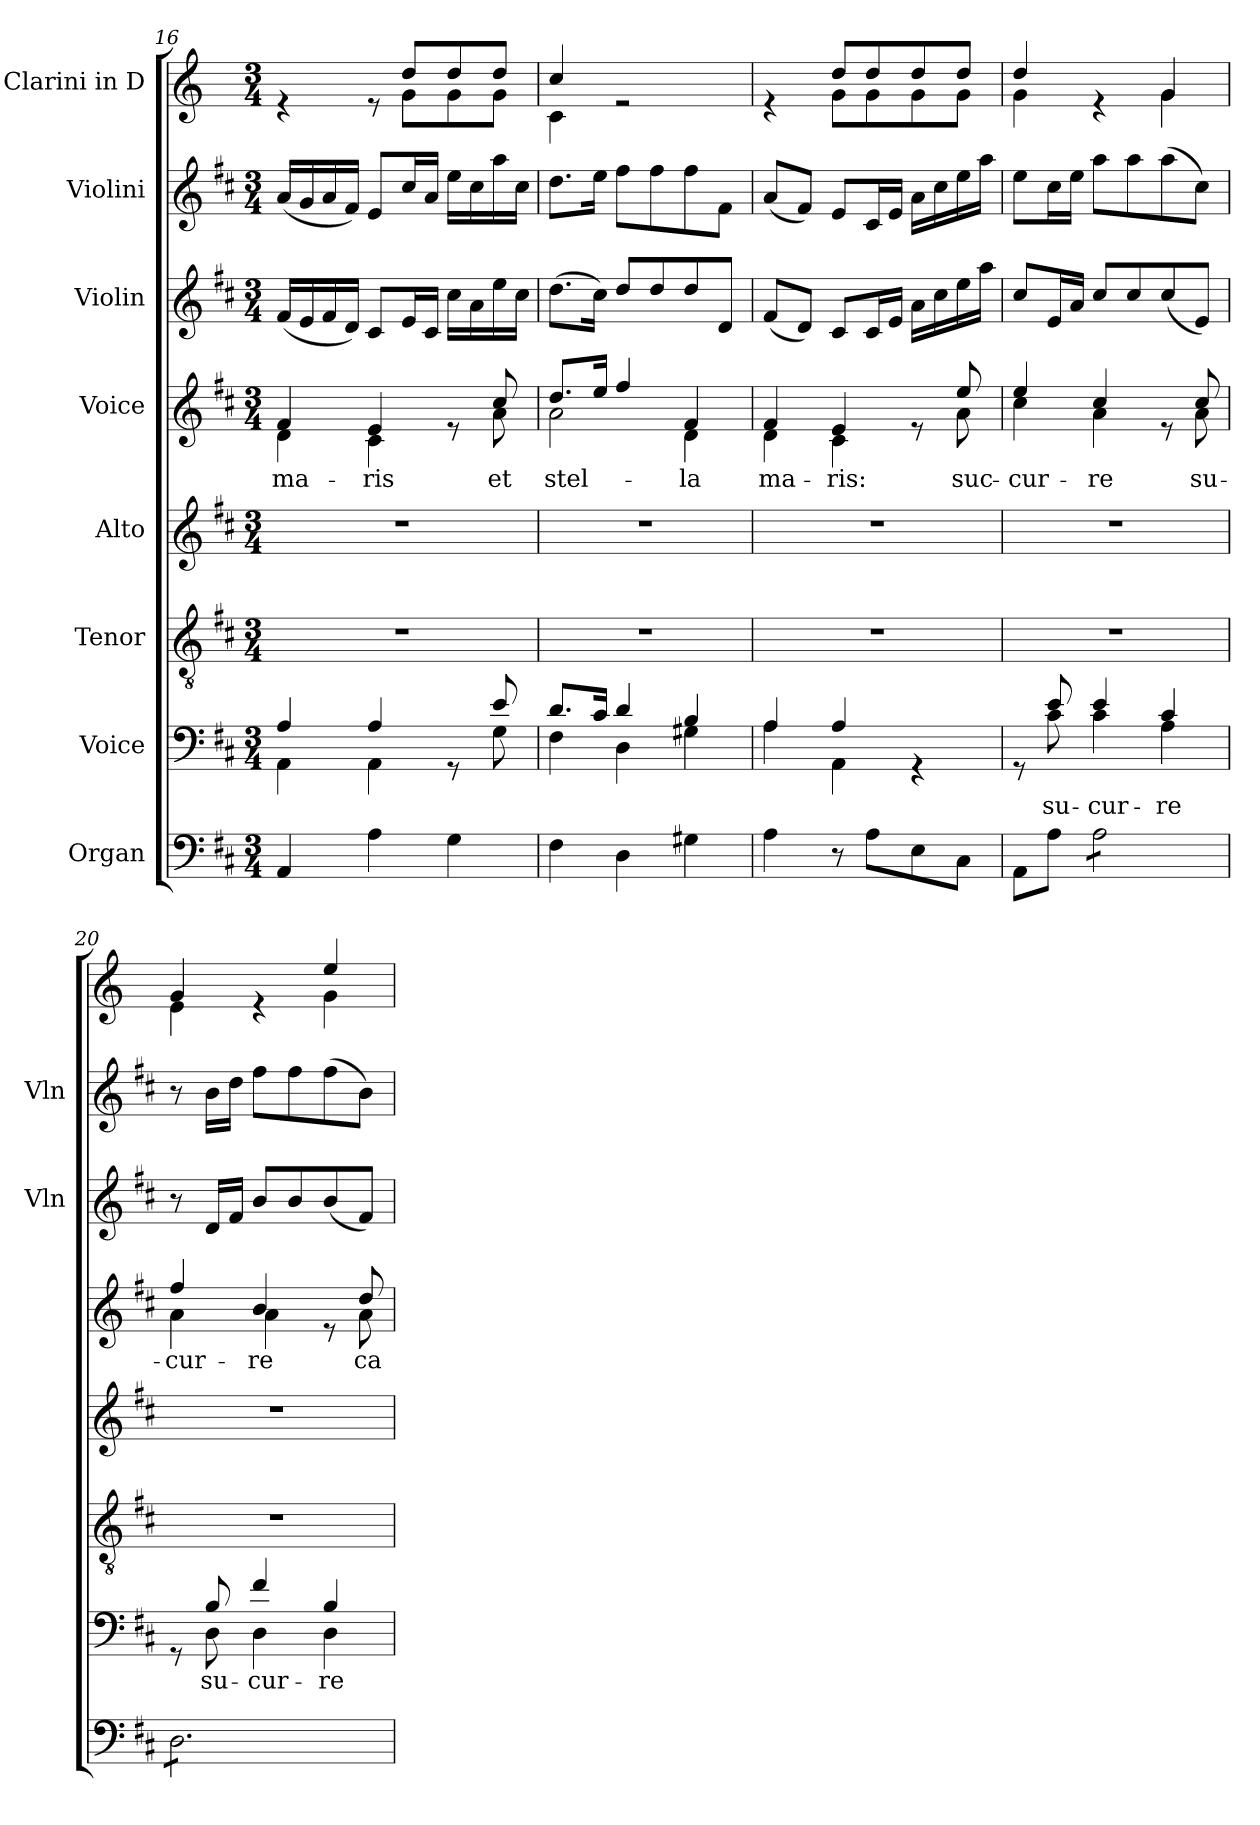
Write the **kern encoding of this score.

**kern	**kern	**text	**kern	**kern	**kern	**text	**kern	**kern	**kern
*part8	*part7	*part7	*part6	*part5	*part4	*part4	*part3	*part2	*part1
*staff8	*staff7	*staff7	*staff6	*staff5	*staff4	*staff4	*staff3	*staff2	*staff1
*I"Organ	*I"Voice	*	*I"Tenor	*I"Alto	*I"Voice	*	*I"Violin	*I"Violini	*I"Clarini in D
*	*	*	*	*	*	*	*I'Vln	*I'Vln	*
!!LO:LB:g=z
*clefF4	*clefF4	*	*clefGv2	*clefG2	*clefG2	*	*clefG2	*clefG2	*clefG2
*	*	*	*	*	*	*	*	*	*ITrd-1c-2
*k[f#c#]	*k[f#c#]	*	*k[f#c#]	*k[f#c#]	*k[f#c#]	*	*k[f#c#]	*k[f#c#]	*k[f#c#]
*M3/4	*M3/4	*	*M3/4	*M3/4	*M3/4	*	*M3/4	*M3/4	*M3/4
=16	=16	=16	=16	=16	=16	=16	=16	=16	=16
*	*^	*	*	*	*	*	*	*	*
!	!	!	!	!	!	!	!LO:LY:b	!	!	!
*	*	*	*	*	*	*^	*	*	*	*^
4AA/	4A/	4AA\	.	2.r	2.r	4f#/	4d\	ma-	(16f#/LL	(16a/LL	4re	4.ryy
.	.	.	.	.	.	.	.	.	16e/	16g/	.	.
.	.	.	.	.	.	.	.	.	16f#/	16a/	.	.
.	.	.	.	.	.	.	.	.	16d/JJ)	16f#/JJ)	.	.
!	!	!	!	!	!	!	!	!LO:LY:b	!	!	!	!
4A\	4A/	4AA\	.	.	.	4e/	4c#\	-ris	8c#/L	8e/L	8re	.
.	.	.	.	.	.	.	.	.	16e/L	16cc#/L	8ee/L	8a\L
.	.	.	.	.	.	.	.	.	16c#/JJ	16a/JJ	.	.
4G\	8rGG	8ryy	.	.	.	8re	8ryy	.	16cc#\LL	16ee\LL	8ee/	8a\
.	.	.	.	.	.	.	.	.	16a\	16cc#\	.	.
!	!	!	!	!	!	!	!	!LO:LY:b	!	!	!	!
.	8e/	8G\	.	.	.	8cc#/	8a\	et	16ee\	16aa\	8ee/J	8a\J
.	.	.	.	.	.	.	.	.	16cc#\JJ	16cc#\JJ	.	.
=17	=17	=17	=17	=17	=17	=17	=17	=17	=17	=17	=17	=17
!	!	!	!	!	!	!	!	!LO:LY:b	!	!	!	!
4F#\	8.d/L	4F#\	.	2.r	2.r	8.dd/L	2a\	stel-	(8.dd\L	8.dd\L	4dd/	4d\
.	16c#/Jk	.	.	.	.	16ee/Jk	.	.	16cc#\Jk)	16ee\Jk	.	.
4D\	4d/	4D\	.	.	.	4ff#/	.	.	8dd/L	8ff#\L	2re	2ryy
.	.	.	.	.	.	.	.	.	8dd/	8ff#\	.	.
!	!	!	!	!	!	!	!	!LO:LY:b	!	!	!	!
4G#X\	4B/	4G#X\	.	.	.	4f#/	4d\	-la	8dd/	8ff#\	.	.
.	.	.	.	.	.	.	.	.	8d/J	8f#\J	.	.
=18	=18	=18	=18	=18	=18	=18	=18	=18	=18	=18	=18	=18
!	!	!	!	!	!	!	!	!LO:LY:b	!	!	!	!
4A\	4A/	4A\	.	2.r	2.r	4f#/	4d\	ma-	(8f#/L	(8a/L	4re	4ryy
.	.	.	.	.	.	.	.	.	8d/J)	8f#/J)	.	.
!	!	!	!	!	!	!	!	!LO:LY:b	!	!	!	!
8r	4A/	4AA\	.	.	.	4e/	4c#\	-ris:	8c#/L	8e/L	8ee/L	8a\L
8A\L	.	.	.	.	.	.	.	.	16c#/L	16c#/L	8ee/	8a\
.	.	.	.	.	.	.	.	.	16e/JJ	16e/JJ	.	.
8E\	4rGG	4ryy	.	.	.	8re	8ryy	.	16a\LL	16a\LL	8ee/	8a\
.	.	.	.	.	.	.	.	.	16cc#\	16cc#\	.	.
!	!	!	!	!	!	!	!	!LO:LY:b	!	!	!	!
8C#\J	.	.	.	.	.	8ee/	8a\	suc-	16ee\	16ee\	8ee/J	8a\J
.	.	.	.	.	.	.	.	.	16aa\JJ	16aa\JJ	.	.
=19	=19	=19	=19	=19	=19	=19	=19	=19	=19	=19	=19	=19
!	!	!	!	!	!	!	!	!LO:LY:b	!	!	!	!
8AA\L	8rGG	8ryy	.	2.r	2.r	4ee/	4cc#\	-cur-	8cc#/L	8ee\L	4ee/	4a\
!	!	!	!LO:LY:b	!	!	!	!	!	!	!	!	!
8A\J	8e/	8c#\	su-	.	.	.	.	.	16e/L	16cc#\L	.	.
.	.	.	.	.	.	.	.	.	16a/JJ	16ee\JJ	.	.
!	!	!	!LO:LY:b	!	!	!	!	!LO:LY:b	!	!	!	!
*tremolo	*	*	*	*	*	*	*	*	*	*	*	*
8A\L	4e/	4c#\	-cur-	.	.	4cc#/	4a\	-re	8cc#/L	8aa\L	4re	4ryy
8A\	.	.	.	.	.	.	.	.	8cc#/	8aa\	.	.
!	!	!	!LO:LY:b	!	!	!	!	!	!	!	!	!
8A\	4c#/	4A\	-re	.	.	8re	8ryy	.	(8cc#/	(8aa\	4a/	4a\
!	!	!	!	!	!	!	!	!LO:LY:b	!	!	!	!
8A\J	.	.	.	.	.	8cc#/	8a\	su-	8e/J)	8cc#\J)	.	.
=20	=20	=20	=20	=20	=20	=20	=20	=20	=20	=20	=20	=20
!	!	!	!	!	!	!	!	!LO:LY:b	!	!	!	!
8D\L	8rGG	8ryy	.	2.r	2.r	4ff#/	4a\	-cur-	8r	8r	4a/	4f#\
!	!	!	!LO:LY:b	!	!	!	!	!	!	!	!	!
8D\	8B/	8D\	su-	.	.	.	.	.	16d/LL	16b\LL	.	.
.	.	.	.	.	.	.	.	.	16f#/JJ	16dd\JJ	.	.
!	!	!	!LO:LY:b	!	!	!	!	!LO:LY:b	!	!	!	!
8D\	4f#/	4D\	-cur-	.	.	4b/	4a\	-re	8b/L	8ff#\L	4re	4ryy
8D\	.	.	.	.	.	.	.	.	8b/	8ff#\	.	.
!	!	!	!LO:LY:b	!	!	!	!	!	!	!	!	!
8D\	4B/	4D\	-re	.	.	8re	8ryy	.	(8b/	(8ff#\	4ff#/	4a\
!	!	!	!	!	!	!	!	!LO:LY:b	!	!	!	!
8D\J	.	.	.	.	.	8dd/	8a\	ca-	8f#/J)	8b\J)	.	.
*Xtremolo	*	*	*	*	*	*	*	*	*	*	*	*
*	*v	*v	*	*	*	*v	*v	*	*	*	*v	*v
=	=	=	=	=	=	=	=	=	=
*-	*-	*-	*-	*-	*-	*-	*-	*-	*-
